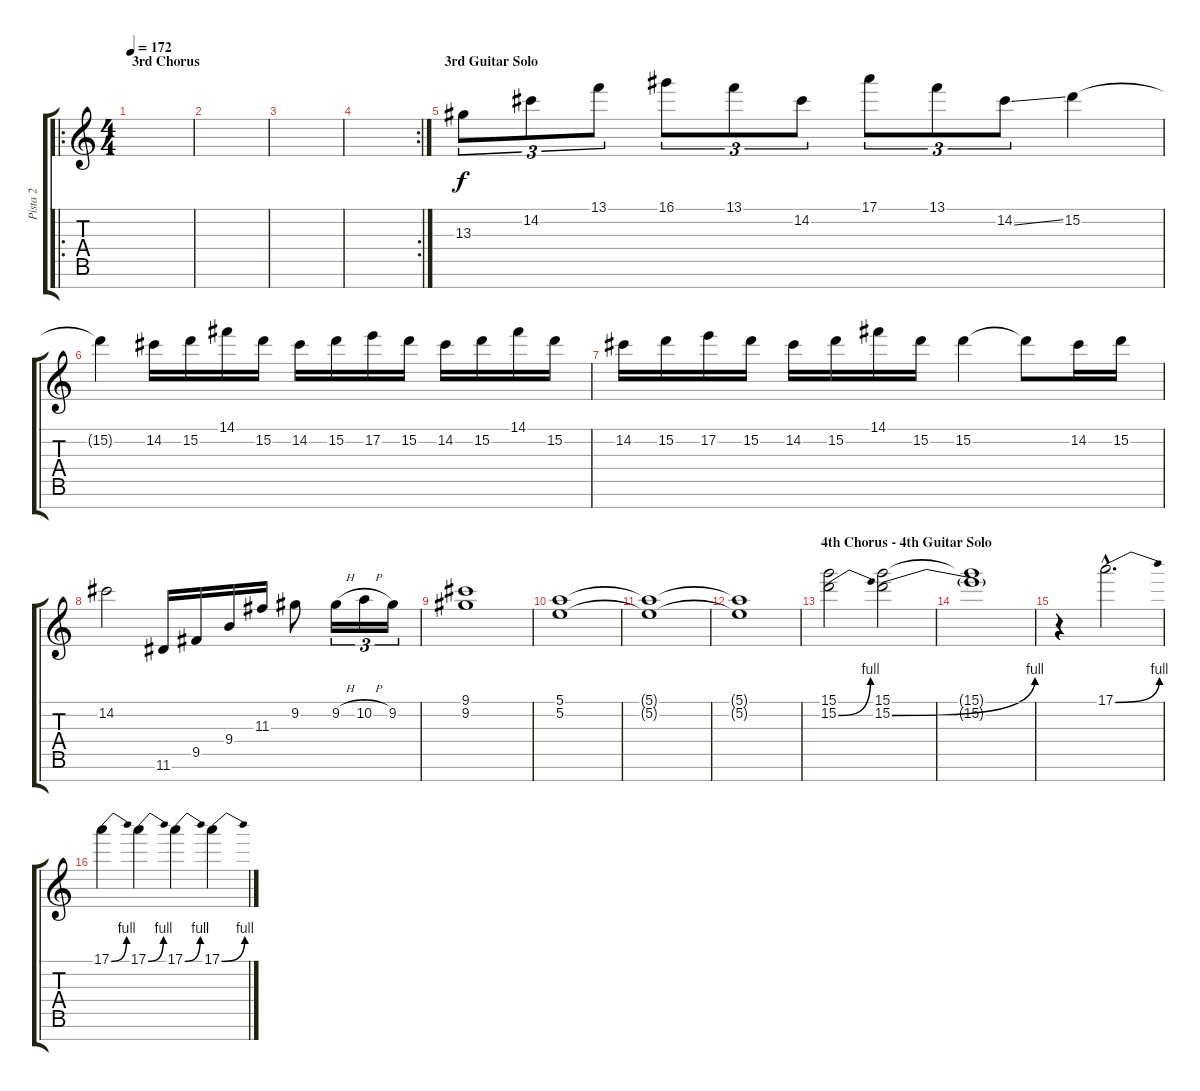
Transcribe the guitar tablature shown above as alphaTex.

\track ("Pista 2" "Pista 2") {instrument distortionguitar}
\staff {score tabs}
\tuning (E4 B3 G3 D3 A2 E2 B1) {hide}
\ro
\ts (4 4)
\section ("" "3rd Chorus")
\tempo 172
\clef g2
\ks c
|
|
|
\rc 2
|
\section ("" "3rd Guitar Solo")
13.3.8{tu (3 2)} 14.2.8{tu (3 2)} 13.1.8{tu (3 2)} 16.1.8{tu (3 2)} 13.1.8{tu (3 2)} 14.2.8{tu (3 2)} 17.1.8{tu (3 2)} 13.1.8{tu (3 2)} 14.2{ss}.8{tu (3 2)} 15.2.4 |
15.2{t}.4 14.2.16 15.2.16 14.1.16 15.2.16 14.2.16 15.2.16 17.2.16 15.2.16 14.2.16 15.2.16 14.1.16 15.2.16 |
14.2.16 15.2.16 17.2.16 15.2.16 14.2.16 15.2.16 14.1.16 15.2.16 15.2.4 15.2{t}.8 14.2.16 15.2.16 |
14.2.2 11.6.16 9.5.16 9.4.16 11.3.16 9.2.8 9.2{h}.16{tu (3 2)} 10.2{h}.16{tu (3 2)} 9.2.16{tu (3 2)} |
(9.1 9.2).1 |
(5.1 5.2).1 |
(5.1{t} 5.2{t}).1 |
(5.1{t} 5.2{t}).1 |
\section ("" "4th Chorus - 4th Guitar Solo")
(15.1 15.2{be (bend 0 0 60 4)}).2 (15.1 15.2{be (bend 0 0 60 4)}).2 |
(15.1{t} 15.2{t}).1 |
r.4 17.1{be (bend 0 0 60 4) hac}.2{d} |
17.1{be (bend 0 0 60 4)}.4 17.1{be (bend 0 0 60 4)}.4 17.1{be (bend 0 0 60 4)}.4 17.1{be (bend 0 0 60 4)}.4
